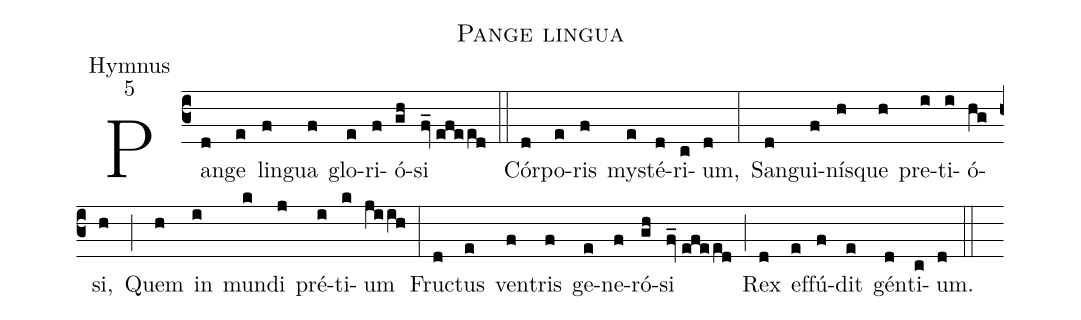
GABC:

name:Pange lingua;
office-part:Hymnus;
mode:5;
%%
(c3) Pan(d)ge(e) lin(f)gua(f) glo(e)ri(f)ó(gh)si(fv_//efeed) (::)
Cór(d)po(e)ris(f) my(e)sté(d)ri(c)um,(d) (:)
San(d)gui(f)ní(h)sque(h) pre(i)ti(i)ó(hg)si,(h) (;) Quem(h) in(i) mun(k)di(j) pré(i)ti(k)um(jiih) (:)
Fru(d)ctus(e) ven(f)tris(f) ge(e)ne(f)ró(gh)si(fv_//efeed) (;) Rex(d) ef(e)fú(f)dit(e) gén(d)ti(c)um.(d) (::)
